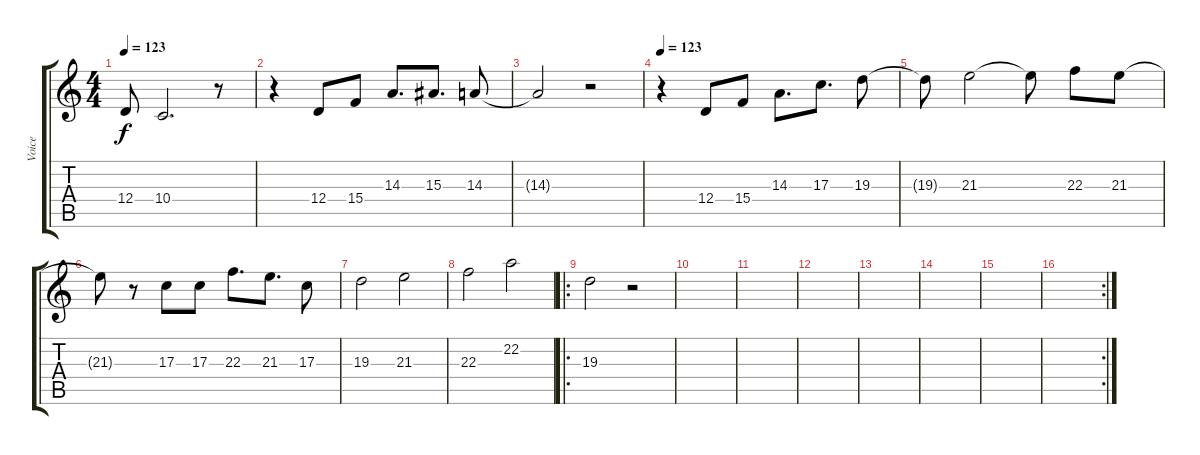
\track ("Voice" "Voice") {instrument tenorsax}
\staff {score tabs}
\tuning (E4 B3 G3 D3 A2 E2) {hide}
\ts (4 4)
\tempo 123
\clef g2
\ks c
12.4{t}.8{dy f} 10.4.2{d} r.8 |
r.4 12.4.8 15.4.8 14.3.8{d} 15.3.8{d} 14.3.8 |
14.3{t}.2 r.2 |
\tempo 123
r.4 12.4.8 15.4.8 14.3.8{d} 17.3.8{d} 19.3.8 |
19.3{t}.8 21.3.2 21.3{t}.8 22.3.8 21.3.8 |
21.3{t}.8 r.8 17.3.8 17.3.8 22.3.8{d} 21.3.8{d} 17.3.8 |
19.3.2 21.3.2 |
22.3.2 22.2.2 |
\ro
19.3.2 r.2 |
|
|
|
|
|
|
\rc 2
